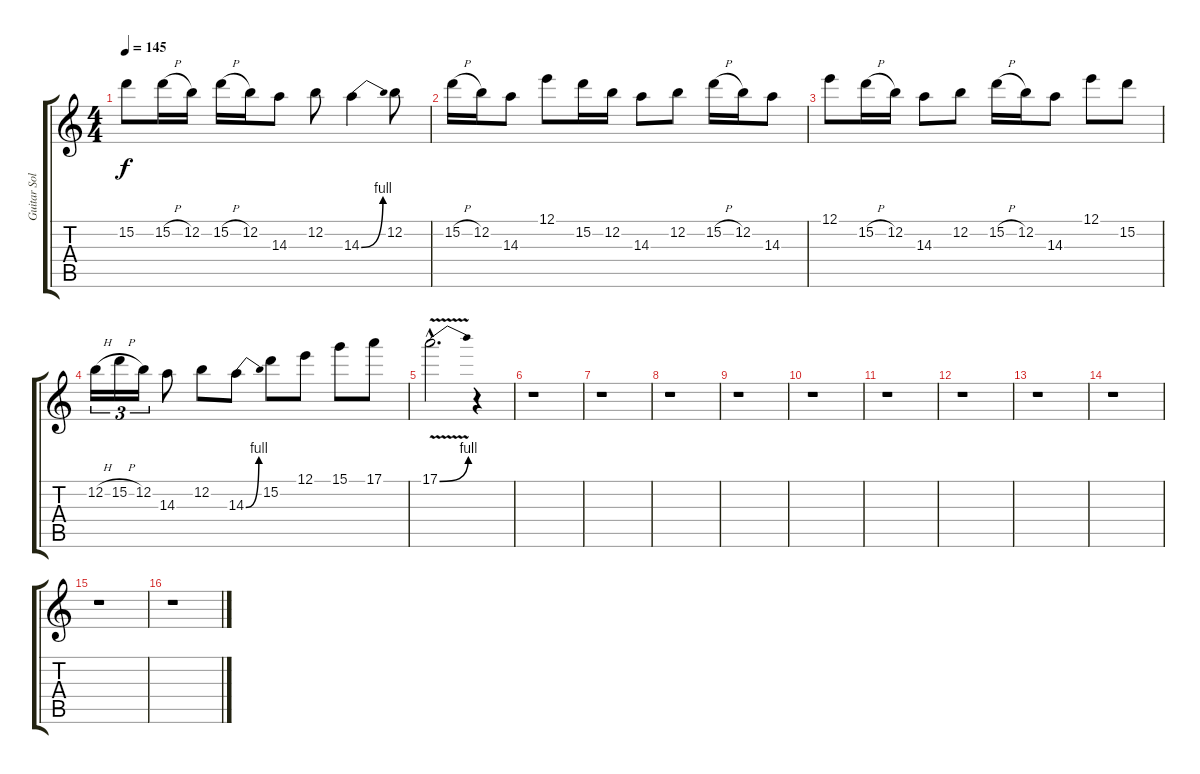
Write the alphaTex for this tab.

\track ("Guitar Solo 2" "Guitar Sol") {instrument overdrivenguitar}
\staff {score tabs}
\tuning (E4 B3 G3 D3 A2 E2) {hide}
\ts (4 4)
\tempo 145
\clef g2
\ks c
15.2{t}.8{dy f} 15.2{h}.16 12.2.16 15.2{h}.16 12.2.16 14.3.8 12.2.8 14.3{be (bend 0 0 60 4)}.4 12.2.8 |
15.2{h}.16 12.2.16 14.3.8 12.1.8 15.2.16 12.2.16 14.3.8 12.2.8 15.2{h}.16 12.2.16 14.3.8 |
12.1.8 15.2{h}.16 12.2.16 14.3.8 12.2.8 15.2{h}.16 12.2.16 14.3.8 12.1.8 15.2.8 |
12.2{h}.16{tu (3 2)} 15.2{h}.16{tu (3 2)} 12.2.16{tu (3 2)} 14.3.8 12.2.8 14.3{be (bend 0 0 60 4)}.8 15.2.8 12.1.8 15.1.8 17.1.8 |
17.1{be (bend 0 0 60 4) v hac}.2{d} r.4 |
r.1 |
r.1 |
r.1 |
r.1 |
r.1 |
r.1 |
r.1 |
r.1 |
r.1 |
r.1 |
r.1
